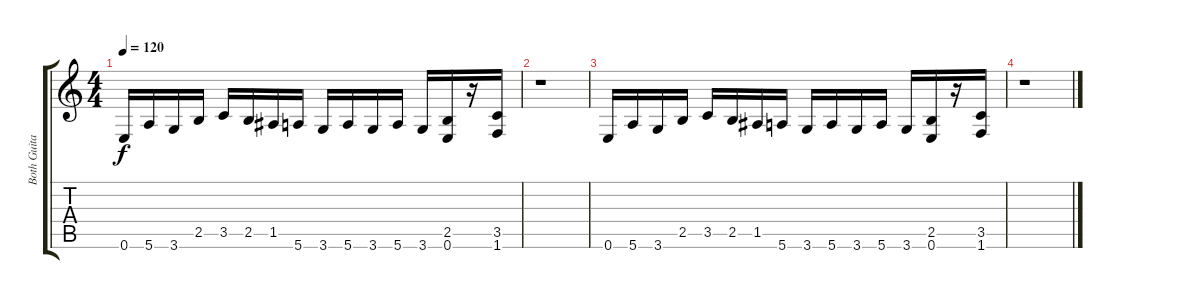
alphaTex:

\track ("Both Guitars" "Both Guita") {instrument overdrivenguitar}
\staff {score tabs}
\tuning (E4 B3 G3 D3 A2 E2) {hide}
\ts (4 4)
\tempo 120
\clef g2
\ks c
0.6.16{dy f} 5.6.16 3.6.16 2.5.16 3.5.16 2.5.16 1.5.16 5.6.16 3.6.16 5.6.16 3.6.16 5.6.16 3.6.16 (2.5 0.6).16 r.16 (3.5 1.6).16 |
r.1 |
0.6.16 5.6.16 3.6.16 2.5.16 3.5.16 2.5.16 1.5.16 5.6.16 3.6.16 5.6.16 3.6.16 5.6.16 3.6.16 (2.5 0.6).16 r.16 (3.5 1.6).16 |
r.1
